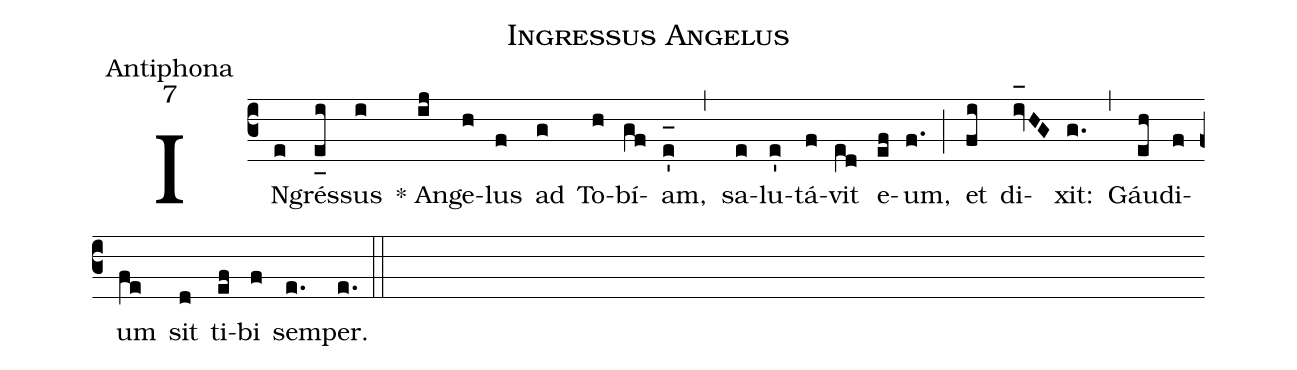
name:Ingressus Angelus;
office-part:Antiphona;
mode:7;
%%
(c3) IN(e)grés(e_[uh:l]i)sus(i) * An(ij)ge(h)lus(f) ad(g) To(h)bí(gf)am,(e'_[oh:h]) (,) sa(e)lu(e')tá(f)vit(e[ll:1]d) e(ef)um,(f.) (;) et(fi) di(iv_[oh:h]HG)xit:(g.) (,) Gáu(eh)di(f)um(fe) sit(d) ti(ef)bi(f) sem(e.)per.(e.) (::)
%<eu>E(i) u(i) o(j) u(i) a(h) e.</eu>(gi..) (::)
